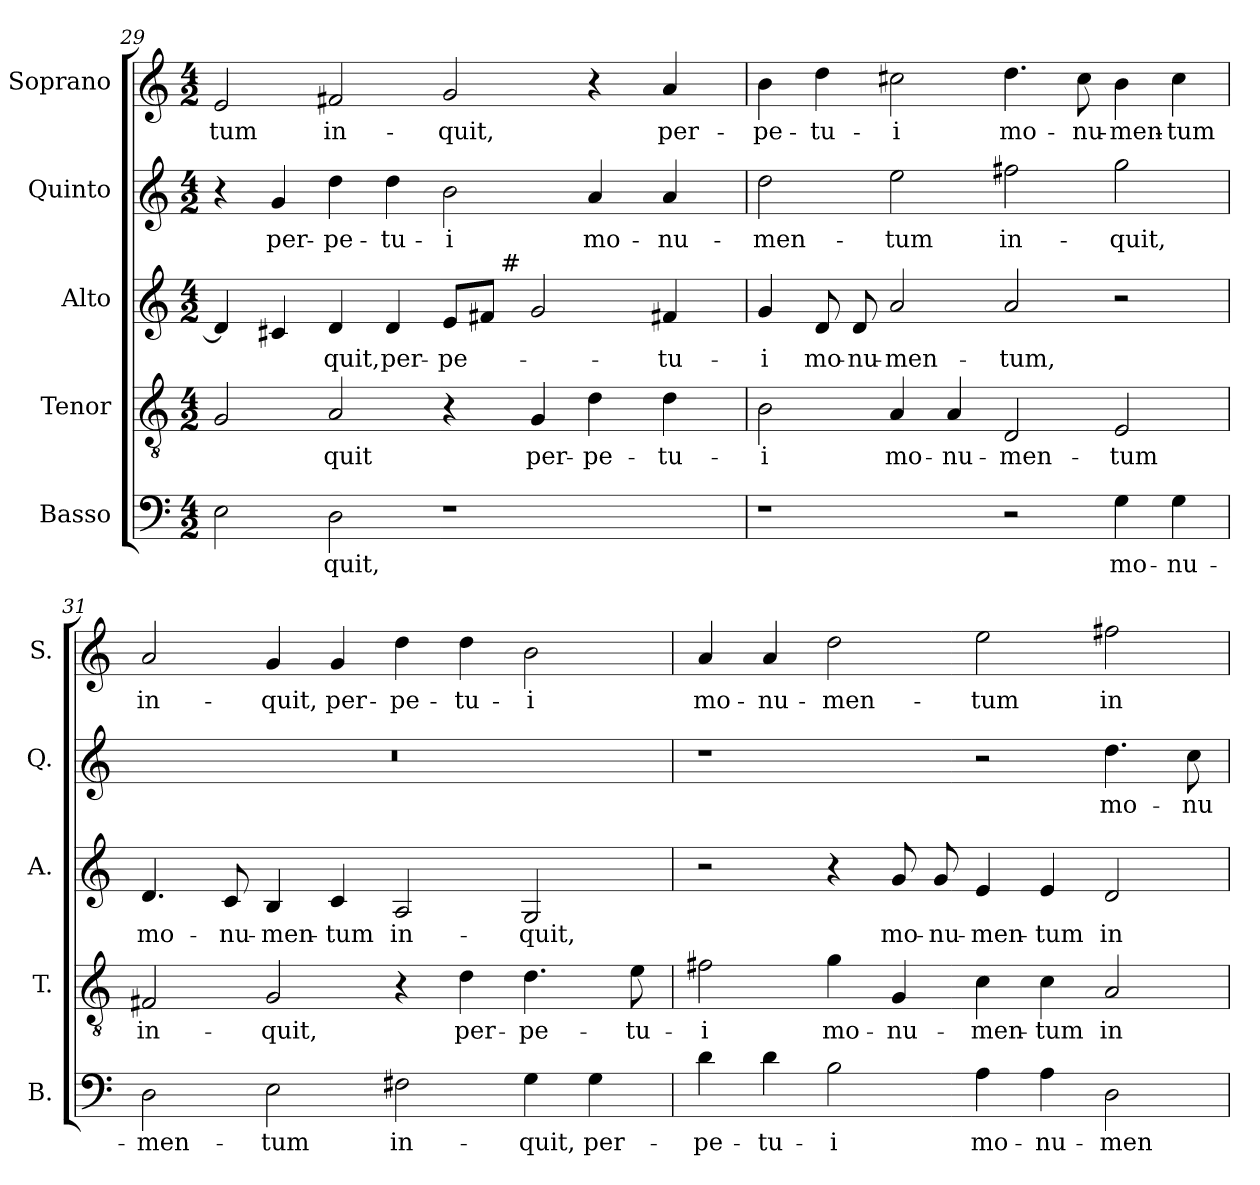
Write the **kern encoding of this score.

**kern	**text	**kern	**text	**kern	**text	**kern	**text	**kern	**text
*part5	*part5	*part4	*part4	*part3	*part3	*part2	*part2	*part1	*part1
*staff5	*staff5	*staff4	*staff4	*staff3	*staff3	*staff2	*staff2	*staff1	*staff1
*I"Basso	*	*I"Tenor	*	*I"Alto	*	*I"Quinto	*	*I"Soprano	*
*I'B.	*	*I'T.	*	*I'A.	*	*I'Q.	*	*I'S.	*
*clefF4	*	*clefGv2	*	*clefG2	*	*clefG2	*	*clefG2	*
*	*	*ITrd7c12	*	*	*	*	*	*	*
*k[]	*	*k[]	*	*k[]	*	*k[]	*	*k[]	*
*C:	*	*C:	*	*C:	*	*C:	*	*C:	*
*M4/2	*	*M4/2	*	*M4/2	*	*M4/2	*	*M4/2	*
=29	=29	=29	=29	=29	=29	=29	=29	=29	=29
!	!	!	!	!	!	!	!	!	!LO:LY:b:color=#000000
*	*	*	*	*^	*	*	*	*	*
2Ei\	.	2GGi/	.	4di/]	1ryy	.	4r	.	2ei/	-tum
!	!	!	!	!	!	!	!	!LO:LY:b:color=#000000	!	!
.	.	.	.	4c#Xi/	.	.	4gi/	per-	.	.
!	!LO:LY:b:color=#000000	!	!	!	!	!	!	!	!	!
!	!	!	!LO:LY:b:color=#000000	!	!	!	!	!	!	!
!	!	!	!	!	!	!LO:LY:b:color=#000000	!	!	!	!
!	!	!	!	!	!	!	!	!LO:LY:b:color=#000000	!	!
!	!	!	!	!	!	!	!	!	!	!LO:LY:b:color=#000000
2Di\	-quit,	2AAi/	-quit	4di/	.	-quit,	4ddi\	-pe-	2f#Xi/	in-
!	!	!	!	!	!	!LO:LY:b:color=#000000	!	!	!	!
!	!	!	!	!	!	!	!	!LO:LY:b:color=#000000	!	!
.	.	.	.	4di/	.	per-	4ddi\	-tu-	.	.
!	!	!	!	!	!	!LO:LY:b:color=#000000	!	!	!	!
!	!	!	!	!	!	!	!	!LO:LY:b:color=#000000	!	!
!	!	!	!	!	!	!	!	!	!	!LO:LY:b:color=#000000
1r	.	4r	.	8ei/L	8ryy	-pe-	2bi\	-i	2gi/	-quit,
.	.	.	.	8f#i/J	32ryy	.	.	.	.	.
.	.	.	.	.	256ryy	.	.	.	.	.
!	!	!	!	!	!LO:TX:a:t=#	!	!	!	!	!
.	.	.	.	.	2ryy	.	.	.	.	.
!	!	!	!LO:LY:b:color=#000000	!	!	!	!	!	!	!
.	.	4GGi/	per-	2gi/	.	.	.	.	.	.
!	!	!	!LO:LY:b:color=#000000	!	!	!	!	!	!	!
!	!	!	!	!	!	!	!	!LO:LY:b:color=#000000	!	!
.	.	4Di\	-pe-	.	.	.	4ai/	mo-	4r	.
.	.	.	.	.	4ryy	.	.	.	.	.
!	!	!	!LO:LY:b:color=#000000	!	!	!	!	!	!	!
!	!	!	!	!	!	!LO:LY:b:color=#000000	!	!	!	!
!	!	!	!	!	!	!	!	!LO:LY:b:color=#000000	!	!
!	!	!	!	!	!	!	!	!	!	!LO:LY:b:color=#000000
.	.	4Di\	-tu-	4f#Xi/	.	-tu-	4ai/	-nu-	4ai/	per-
.	.	.	.	.	16ryy	.	.	.	.	.
.	.	.	.	.	64..ryy	.	.	.	.	.
*	*	*	*	*v	*v	*	*	*	*	*
=30	=30	=30	=30	=30	=30	=30	=30	=30	=30
*	*	*	*	*^	*	*	*	*	*
!	!	!	!LO:LY:b:color=#000000	!	!	!	!	!	!	!
*	*	*	*	*v	*v	*	*	*	*	*
*	*	*	*	*^	*	*	*	*	*
!	!	!	!	!	!	!LO:LY:b:color=#000000	!	!	!	!
*	*	*	*	*v	*v	*	*	*	*	*
*	*	*	*	*^	*	*	*	*	*
!	!	!	!	!	!	!	!	!LO:LY:b:color=#000000	!	!
*	*	*	*	*v	*v	*	*	*	*	*
*	*	*	*	*^	*	*	*	*	*
!	!	!	!	!	!	!	!	!	!	!LO:LY:b:color=#000000
*	*	*	*	*v	*v	*	*	*	*	*
1r	.	2BBi\	-i	4gi/	-i	2ddi\	-men-	4bi\	-pe-
!	!	!	!	!	!LO:LY:b:color=#000000	!	!	!	!
!	!	!	!	!	!	!	!	!	!LO:LY:b:color=#000000
.	.	.	.	8di/	mo-	.	.	4ddi\	-tu-
!	!	!	!	!	!LO:LY:b:color=#000000	!	!	!	!
.	.	.	.	8di/	-nu-	.	.	.	.
!	!	!	!LO:LY:b:color=#000000	!	!	!	!	!	!
!	!	!	!	!	!LO:LY:b:color=#000000	!	!	!	!
!	!	!	!	!	!	!	!LO:LY:b:color=#000000	!	!
!	!	!	!	!	!	!	!	!	!LO:LY:b:color=#000000
.	.	4AAi/	mo-	2ai/	-men-	2eei\	-tum	2cc#Xi\	-i
!	!	!	!LO:LY:b:color=#000000	!	!	!	!	!	!
.	.	4AAi/	-nu-	.	.	.	.	.	.
!	!	!	!LO:LY:b:color=#000000	!	!	!	!	!	!
!	!	!	!	!	!LO:LY:b:color=#000000	!	!	!	!
!	!	!	!	!	!	!	!LO:LY:b:color=#000000	!	!
!	!	!	!	!	!	!	!	!	!LO:LY:b:color=#000000
2r	.	2DDi/	-men-	2ai/	-tum,	2ff#Xi\	in-	4.ddi\	mo-
!	!	!	!	!	!	!	!	!	!LO:LY:b:color=#000000
.	.	.	.	.	.	.	.	8cc#i\	-nu-
!	!LO:LY:b:color=#000000	!	!	!	!	!	!	!	!
!	!	!	!LO:LY:b:color=#000000	!	!	!	!	!	!
!	!	!	!	!	!	!	!LO:LY:b:color=#000000	!	!
!	!	!	!	!	!	!	!	!	!LO:LY:b:color=#000000
4Gi\	mo-	2EEi/	-tum	2r	.	2ggi\	-quit,	4bi\	-men-
!	!LO:LY:b:color=#000000	!	!	!	!	!	!	!	!
!	!	!	!	!	!	!	!	!	!LO:LY:b:color=#000000
4Gi\	-nu-	.	.	.	.	.	.	4cc#i\	-tum
!!LO:PB:g=z
=31	=31	=31	=31	=31	=31	=31	=31	=31	=31
!	!LO:LY:b:color=#000000	!	!	!	!	!	!	!	!
!	!	!	!LO:LY:b:color=#000000	!	!	!	!	!	!
!	!	!	!	!	!LO:LY:b:color=#000000	!LO:N:vis=1	!	!	!
!	!	!	!	!	!	!	!	!	!LO:LY:b:color=#000000
2Di\	-men-	2FF#Xi/	in-	4.di/	mo-	0r	.	2ai/	in-
!	!	!	!	!	!LO:LY:b:color=#000000	!	!	!	!
.	.	.	.	8ci/	-nu-	.	.	.	.
!	!LO:LY:b:color=#000000	!	!	!	!	!	!	!	!
!	!	!	!LO:LY:b:color=#000000	!	!	!	!	!	!
!	!	!	!	!	!LO:LY:b:color=#000000	!	!	!	!
!	!	!	!	!	!	!	!	!	!LO:LY:b:color=#000000
2Ei\	-tum	2GGi/	-quit,	4Bi/	-men-	.	.	4gi/	-quit,
!	!	!	!	!	!LO:LY:b:color=#000000	!	!	!	!
!	!	!	!	!	!	!	!	!	!LO:LY:b:color=#000000
.	.	.	.	4ci/	-tum	.	.	4gi/	per-
!	!LO:LY:b:color=#000000	!	!	!	!	!	!	!	!
!	!	!	!	!	!LO:LY:b:color=#000000	!	!	!	!
!	!	!	!	!	!	!	!	!	!LO:LY:b:color=#000000
2F#Xi\	in-	4r	.	2Ai/	in-	.	.	4ddi\	-pe-
!	!	!	!LO:LY:b:color=#000000	!	!	!	!	!	!
!	!	!	!	!	!	!	!	!	!LO:LY:b:color=#000000
.	.	4Di\	per-	.	.	.	.	4ddi\	-tu-
!	!LO:LY:b:color=#000000	!	!	!	!	!	!	!	!
!	!	!	!LO:LY:b:color=#000000	!	!	!	!	!	!
!	!	!	!	!	!LO:LY:b:color=#000000	!	!	!	!
!	!	!	!	!	!	!	!	!	!LO:LY:b:color=#000000
4Gi\	-quit,	4.Di\	-pe-	2Gi/	-quit,	.	.	2bi\	-i
!	!LO:LY:b:color=#000000	!	!	!	!	!	!	!	!
4Gi\	per-	.	.	.	.	.	.	.	.
!	!	!	!LO:LY:b:color=#000000	!	!	!	!	!	!
.	.	8Ei\	-tu-	.	.	.	.	.	.
=32	=32	=32	=32	=32	=32	=32	=32	=32	=32
!	!LO:LY:b:color=#000000	!	!	!	!	!	!	!	!
!	!	!	!LO:LY:b:color=#000000	!	!	!	!	!	!
!	!	!	!	!	!	!	!	!	!LO:LY:b:color=#000000
4di\	-pe-	2F#Xi\	-i	2r	.	1r	.	4ai/	mo-
!	!LO:LY:b:color=#000000	!	!	!	!	!	!	!	!
!	!	!	!	!	!	!	!	!	!LO:LY:b:color=#000000
4di\	-tu-	.	.	.	.	.	.	4ai/	-nu-
!	!LO:LY:b:color=#000000	!	!	!	!	!	!	!	!
!	!	!	!LO:LY:b:color=#000000	!	!	!	!	!	!
!	!	!	!	!	!	!	!	!	!LO:LY:b:color=#000000
2Bi\	-i	4Gi\	mo-	4r	.	.	.	2ddi\	-men-
!	!	!	!LO:LY:b:color=#000000	!	!	!	!	!	!
!	!	!	!	!	!LO:LY:b:color=#000000	!	!	!	!
.	.	4GGi/	-nu-	8gi/	mo-	.	.	.	.
!	!	!	!	!	!LO:LY:b:color=#000000	!	!	!	!
.	.	.	.	8gi/	-nu-	.	.	.	.
!	!LO:LY:b:color=#000000	!	!	!	!	!	!	!	!
!	!	!	!LO:LY:b:color=#000000	!	!	!	!	!	!
!	!	!	!	!	!LO:LY:b:color=#000000	!	!	!	!
!	!	!	!	!	!	!	!	!	!LO:LY:b:color=#000000
4Ai\	mo-	4Ci\	-men-	4ei/	-men-	2r	.	2eei\	-tum
!	!LO:LY:b:color=#000000	!	!	!	!	!	!	!	!
!	!	!	!LO:LY:b:color=#000000	!	!	!	!	!	!
!	!	!	!	!	!LO:LY:b:color=#000000	!	!	!	!
4Ai\	-nu-	4Ci\	-tum	4ei/	-tum	.	.	.	.
!	!LO:LY:b:color=#000000	!	!	!	!	!	!	!	!
!	!	!	!LO:LY:b:color=#000000	!	!	!	!	!	!
!	!	!	!	!	!LO:LY:b:color=#000000	!	!	!	!
!	!	!	!	!	!	!	!LO:LY:b:color=#000000	!	!
!	!	!	!	!	!	!	!	!	!LO:LY:b:color=#000000
2Di\	-men-	2AAi/	in-	2di/	in-	4.ddi\	mo-	2ff#Xi\	in-
!	!	!	!	!	!	!	!LO:LY:b:color=#000000	!	!
.	.	.	.	.	.	8cci\	-nu-	.	.
=	=	=	=	=	=	=	=	=	=
*-	*-	*-	*-	*-	*-	*-	*-	*-	*-
